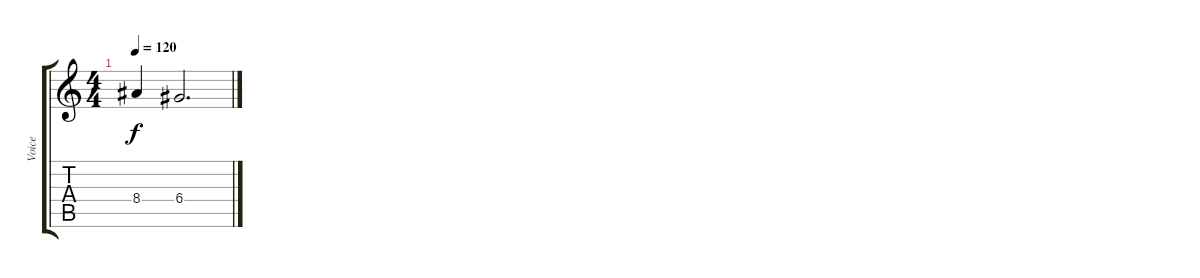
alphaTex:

\track ("Voice" "Voice") {instrument electricbassfinger}
\staff {score tabs}
\tuning (E4 B3 G3 D3 A2 E2) {hide}
\ts (4 4)
\tempo 120
\clef g2
\ks c
8.4.4{dy f} 6.4.2{d}
